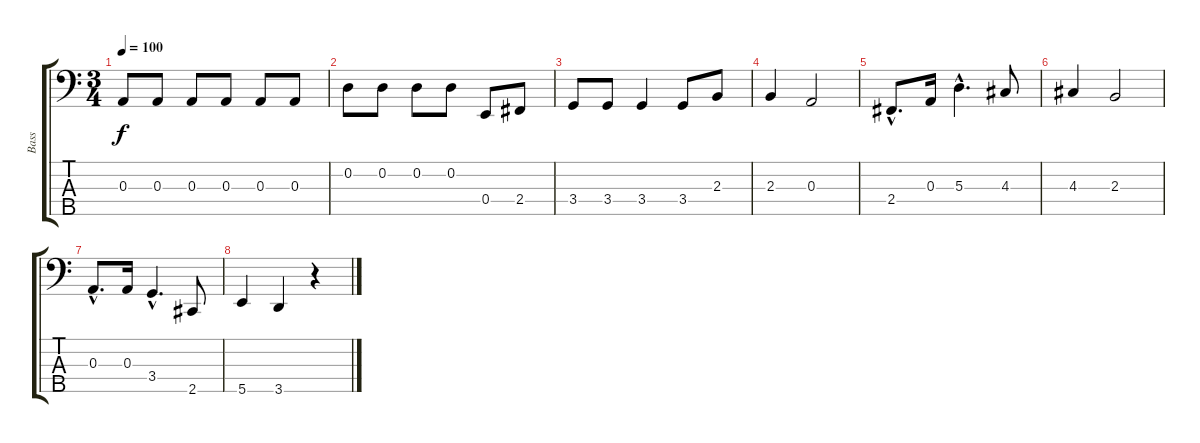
\track ("Bass" "Bass") {instrument electricbassfinger}
\staff {score tabs}
\tuning (G2 D2 A1 E1 B0) {hide}
\ts (3 4)
\tempo 100
\clef f4
\ks c
0.3.8{dy f} 0.3.8 0.3.8 0.3.8 0.3.8 0.3.8 |
0.2.8 0.2.8 0.2.8 0.2.8 0.4.8 2.4.8 |
3.4.8 3.4.8 3.4.4 3.4.8 2.3.8 |
2.3.4 0.3.2 |
2.4{hac}.8{d} 0.3.16 5.3{hac}.4{d} 4.3.8 |
4.3.4 2.3.2 |
0.3{hac}.8{d} 0.3.16 3.4{hac}.4{d} 2.5.8 |
5.5.4 3.5.4 r.4
